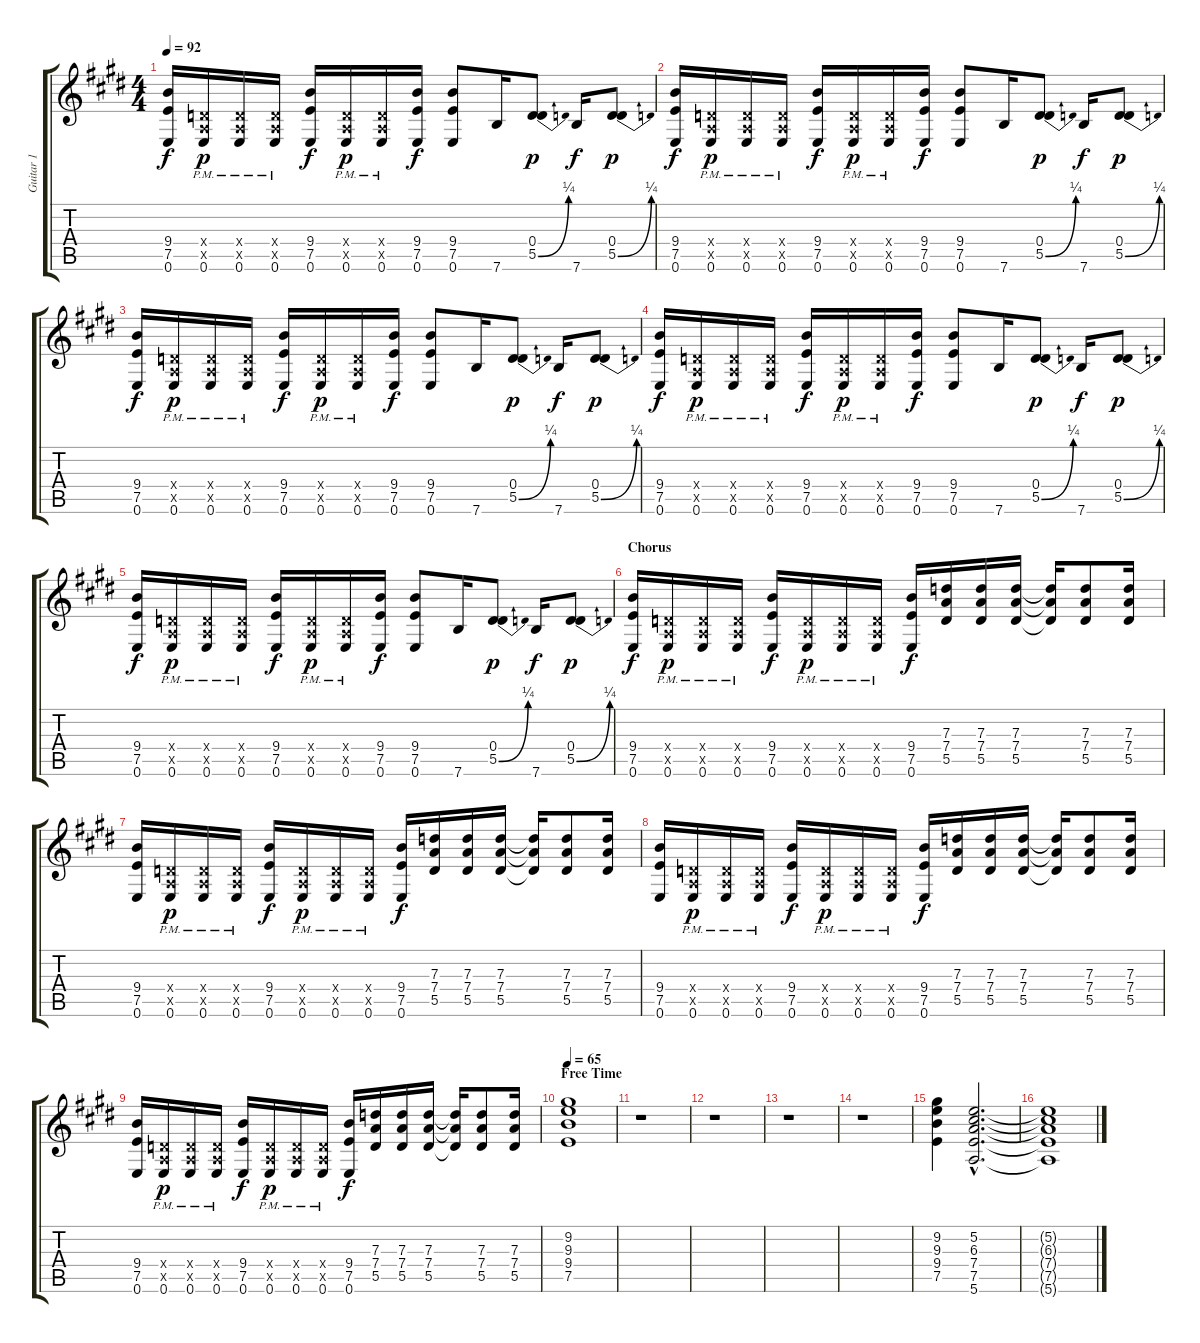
\track ("Guitar 1" "Guitar 1") {instrument distortionguitar}
\staff {score tabs}
\tuning (E4 B3 G3 D3 A2 E2) {hide}
\ts (4 4)
\tempo 92
\clef g2
\ks e
(9.4 7.5 0.6).16{dy f} (0.4{x} 0.5{x} 0.6{pm}).16{dy p} (0.4{x} 0.5{x} 0.6{pm}).16 (0.4{x} 0.5{x} 0.6{pm}).16 (9.4 7.5 0.6).16{dy f} (0.4{x} 0.5{x} 0.6{pm}).16{dy p} (0.4{x} 0.5{x} 0.6{pm}).16 (9.4 7.5 0.6).16{dy f} (9.4 7.5 0.6).8 7.6.16 (0.4 5.5{be (bend 0 0 60 1)}).8{dy p} 7.6.16{dy f} (0.4 5.5{be (bend 0 0 60 1)}).8{dy p} |
(9.4 7.5 0.6).16{dy f} (0.4{x} 0.5{x} 0.6{pm}).16{dy p} (0.4{x} 0.5{x} 0.6{pm}).16 (0.4{x} 0.5{x} 0.6{pm}).16 (9.4 7.5 0.6).16{dy f} (0.4{x} 0.5{x} 0.6{pm}).16{dy p} (0.4{x} 0.5{x} 0.6{pm}).16 (9.4 7.5 0.6).16{dy f} (9.4 7.5 0.6).8 7.6.16 (0.4 5.5{be (bend 0 0 60 1)}).8{dy p} 7.6.16{dy f} (0.4 5.5{be (bend 0 0 60 1)}).8{dy p} |
(9.4 7.5 0.6).16{dy f} (0.4{x} 0.5{x} 0.6{pm}).16{dy p} (0.4{x} 0.5{x} 0.6{pm}).16 (0.4{x} 0.5{x} 0.6{pm}).16 (9.4 7.5 0.6).16{dy f} (0.4{x} 0.5{x} 0.6{pm}).16{dy p} (0.4{x} 0.5{x} 0.6{pm}).16 (9.4 7.5 0.6).16{dy f} (9.4 7.5 0.6).8 7.6.16 (0.4 5.5{be (bend 0 0 60 1)}).8{dy p} 7.6.16{dy f} (0.4 5.5{be (bend 0 0 60 1)}).8{dy p} |
(9.4 7.5 0.6).16{dy f} (0.4{x} 0.5{x} 0.6{pm}).16{dy p} (0.4{x} 0.5{x} 0.6{pm}).16 (0.4{x} 0.5{x} 0.6{pm}).16 (9.4 7.5 0.6).16{dy f} (0.4{x} 0.5{x} 0.6{pm}).16{dy p} (0.4{x} 0.5{x} 0.6{pm}).16 (9.4 7.5 0.6).16{dy f} (9.4 7.5 0.6).8 7.6.16 (0.4 5.5{be (bend 0 0 60 1)}).8{dy p} 7.6.16{dy f} (0.4 5.5{be (bend 0 0 60 1)}).8{dy p} |
(9.4 7.5 0.6).16{dy f} (0.4{x} 0.5{x} 0.6{pm}).16{dy p} (0.4{x} 0.5{x} 0.6{pm}).16 (0.4{x} 0.5{x} 0.6{pm}).16 (9.4 7.5 0.6).16{dy f} (0.4{x} 0.5{x} 0.6{pm}).16{dy p} (0.4{x} 0.5{x} 0.6{pm}).16 (9.4 7.5 0.6).16{dy f} (9.4 7.5 0.6).8 7.6.16 (0.4 5.5{be (bend 0 0 60 1)}).8{dy p} 7.6.16{dy f} (0.4 5.5{be (bend 0 0 60 1)}).8{dy p} |
\section ("" "Chorus")
(9.4 7.5 0.6).16{dy f} (0.4{x} 0.5{x} 0.6{pm}).16{dy p} (0.4{x} 0.5{x} 0.6{pm}).16 (0.4{x} 0.5{x} 0.6{pm}).16 (9.4 7.5 0.6).16{dy f} (0.4{x} 0.5{x} 0.6{pm}).16{dy p} (0.4{x} 0.5{x} 0.6{pm}).16 (0.4{x} 0.5{x} 0.6{pm}).16 (9.4 7.5 0.6).16{dy f} (7.3 7.4 5.5).16 (7.3 7.4 5.5).16 (7.3 7.4 5.5).16 (7.3{t} 7.4{t} 5.5{t}).16 (7.3 7.4 5.5).8 (7.3 7.4 5.5).16 |
(9.4 7.5 0.6).16 (0.4{x} 0.5{x} 0.6{pm}).16{dy p} (0.4{x} 0.5{x} 0.6{pm}).16 (0.4{x} 0.5{x} 0.6{pm}).16 (9.4 7.5 0.6).16{dy f} (0.4{x} 0.5{x} 0.6{pm}).16{dy p} (0.4{x} 0.5{x} 0.6{pm}).16 (0.4{x} 0.5{x} 0.6{pm}).16 (9.4 7.5 0.6).16{dy f} (7.3 7.4 5.5).16 (7.3 7.4 5.5).16 (7.3 7.4 5.5).16 (7.3{t} 7.4{t} 5.5{t}).16 (7.3 7.4 5.5).8 (7.3 7.4 5.5).16 |
(9.4 7.5 0.6).16 (0.4{x} 0.5{x} 0.6{pm}).16{dy p} (0.4{x} 0.5{x} 0.6{pm}).16 (0.4{x} 0.5{x} 0.6{pm}).16 (9.4 7.5 0.6).16{dy f} (0.4{x} 0.5{x} 0.6{pm}).16{dy p} (0.4{x} 0.5{x} 0.6{pm}).16 (0.4{x} 0.5{x} 0.6{pm}).16 (9.4 7.5 0.6).16{dy f} (7.3 7.4 5.5).16 (7.3 7.4 5.5).16 (7.3 7.4 5.5).16 (7.3{t} 7.4{t} 5.5{t}).16 (7.3 7.4 5.5).8 (7.3 7.4 5.5).16 |
(9.4 7.5 0.6).16 (0.4{x} 0.5{x} 0.6{pm}).16{dy p} (0.4{x} 0.5{x} 0.6{pm}).16 (0.4{x} 0.5{x} 0.6{pm}).16 (9.4 7.5 0.6).16{dy f} (0.4{x} 0.5{x} 0.6{pm}).16{dy p} (0.4{x} 0.5{x} 0.6{pm}).16 (0.4{x} 0.5{x} 0.6{pm}).16 (9.4 7.5 0.6).16{dy f} (7.3 7.4 5.5).16 (7.3 7.4 5.5).16 (7.3 7.4 5.5).16 (7.3{t} 7.4{t} 5.5{t}).16 (7.3 7.4 5.5).8 (7.3 7.4 5.5).16 |
\section ("" "Free Time")
\tempo 65
(9.2 9.3 9.4 7.5).1 |
r.1 |
r.1 |
r.1 |
r.1 |
(9.2 9.3 9.4 7.5).4 (5.2{hac} 6.3{hac} 7.4{hac} 7.5{hac} 5.6{hac}).2{d} |
(5.2{t} 6.3{t} 7.4{t} 7.5{t} 5.6{t}).1
